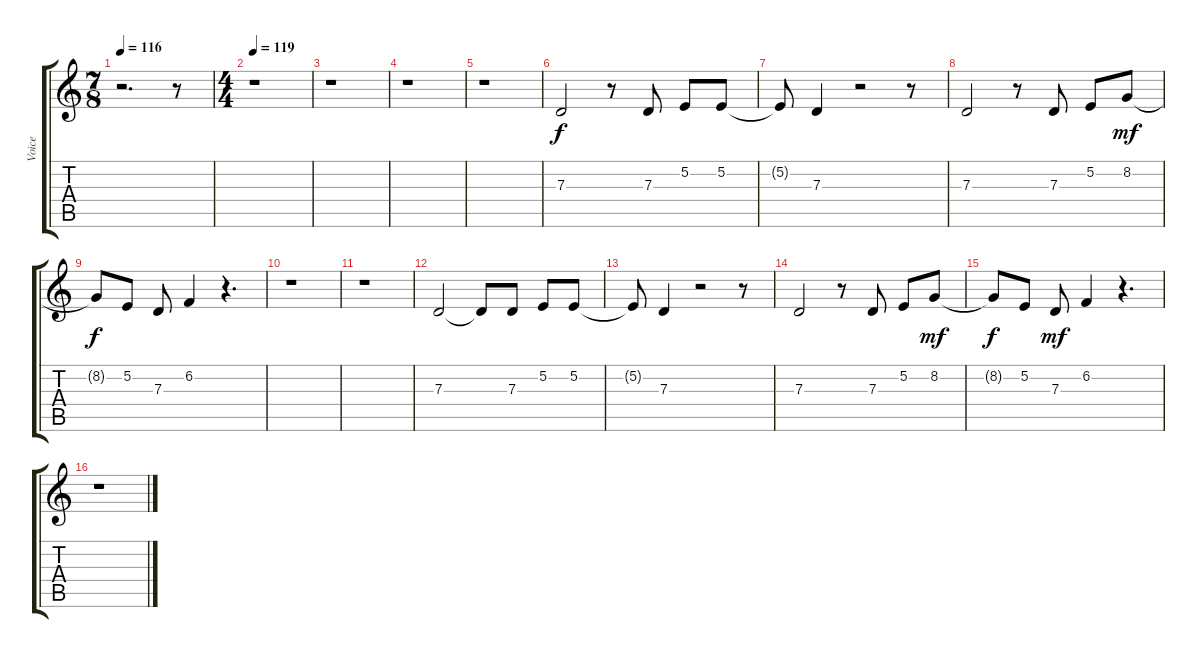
\track ("Voice" "Voice") {instrument choiraahs}
\staff {score tabs}
\tuning (E4 B3 G3 D3 A2 E2) {hide}
\ts (7 8)
\tempo 116
\clef g2
\ks c
r.2{d dy f} r.8 |
\ts (4 4)
\tempo 119
r.1 |
r.1 |
r.1 |
r.1 |
7.3.2 r.8 7.3.8 5.2.8 5.2.8 |
5.2{t}.8 7.3.4 r.2 r.8 |
7.3.2 r.8 7.3.8 5.2.8 8.2.8{dy mf} |
8.2{t}.8{dy f} 5.2.8 7.3.8 6.2.4 r.4{d} |
r.1 |
r.1 |
7.3.2 7.3{t}.8 7.3.8 5.2.8 5.2.8 |
5.2{t}.8 7.3.4 r.2 r.8 |
7.3.2 r.8 7.3.8 5.2.8 8.2.8{dy mf} |
8.2{t}.8{dy f} 5.2.8 7.3.8{dy mf} 6.2.4 r.4{d} |
r.1
